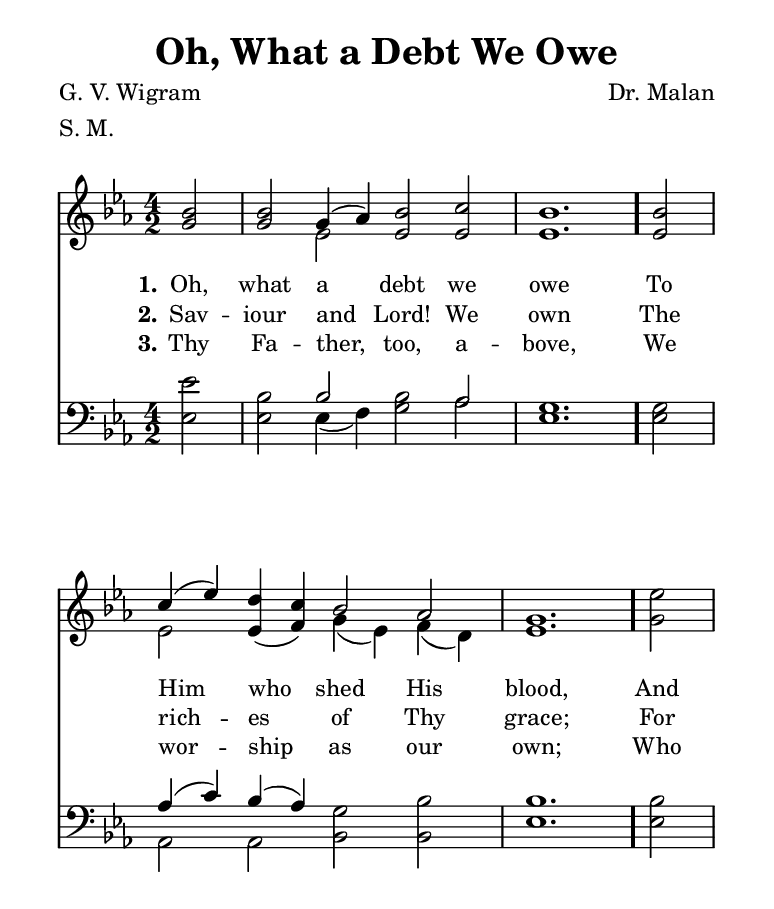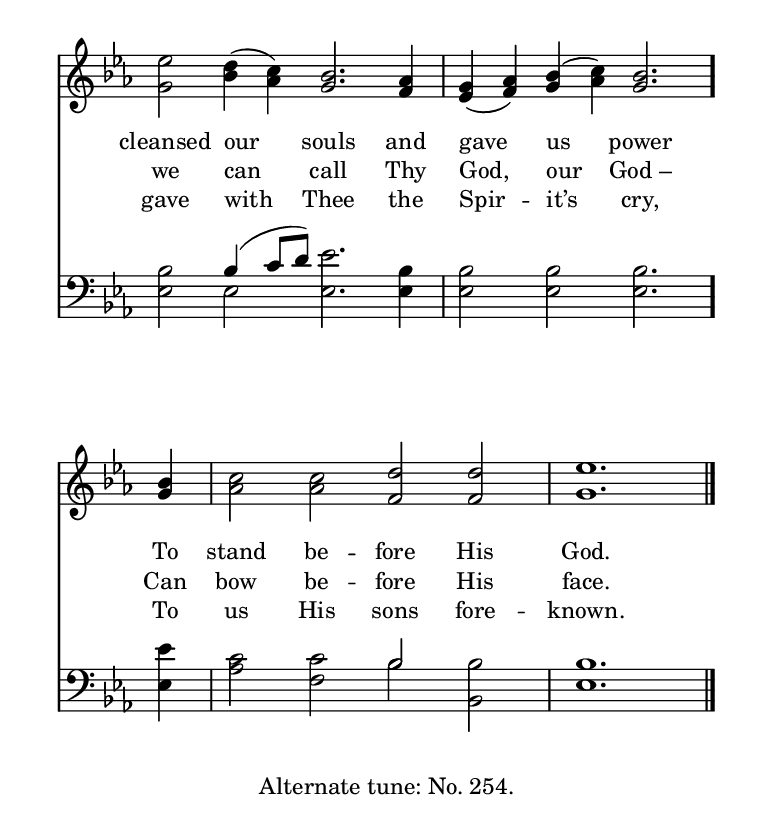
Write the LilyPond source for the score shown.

\include "common/global.ily"
\paper {
  \include "common/paper.ily"
  ragged-bottom = ##t
  systems-per-page = ##f
  system-count = #(cond (is-eogsized 2) (#t #f))
  system-system-spacing.padding = 11
}

\header{
  hymnnumber = "176"
  title = "Oh, What a Debt We Owe"
  tunename = "Silchester"
  meter = "S. M."
  poet = "G. V. Wigram"
  composer = "Dr. Malan"
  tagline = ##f
}

global = {
  \include "common/overrides.ily"
  \override Staff.TimeSignature.style = #'numbered
  \time 4/2
  \override Score.MetronomeMark.transparent = ##t % hide all fermata changes too
  \tempo 2=80
  \key ees \major
  \partial 2
  \autoBeamOff
}

notesSoprano = {
\global
\relative c'' {

  bes2 | bes g4( aes) bes2 c | bes1.
  bes2 | c4( ees) d( c) bes2 aes | g1.
  ees'2 | ees d4( c) bes2. aes4 | g( aes) bes( c) bes2. bes4 |
  c2 c d d | ees1.
  \bar "|."

}
}

notesAlto = {
\global
\relative e' {

  g2 | g ees ees ees | ees1.
  ees2 | ees ees4( f) g( ees) f( d) | ees1.
  g2 | g bes4( aes) g2. f4 | ees4( f) g( aes) g2. g4 |
  aes2 aes f f | g1.

}
}

notesTenor = {
\global
\relative a' {

  ees2 | bes bes bes aes | g1.
  g2 | aes4( c) bes( aes) g2 bes | bes1.
  bes2 | bes bes4( c8[ d]) ees2. bes4 | bes2 bes bes2. ees4 |
  c2 c bes bes | bes1.

}
}

notesBass = {
\global
\relative f {

  ees2 | ees ees4( f) g2 aes | ees1.
  ees2 | aes, aes bes bes | ees1.
  ees2 | ees ees ees2. ees4 | ees2 ees ees2. ees4 |
  aes2 f bes bes, | ees1.

}
}

wordsA = \lyricmode {
\set stanza = "1."

Oh, what a debt we owe \bar "."
To Him who shed His blood, \bar "."
And cleansed our souls and gave us power \bar "."
To stand be -- fore His God. \bar "."

}

wordsB = \lyricmode {
\set stanza = "2."

Sav -- iour and Lord! We own
The rich -- es of Thy grace;
For we can call Thy God, our God_–
Can bow be -- fore His face.

}

wordsC = \lyricmode {
\set stanza = "3."

Thy Fa -- ther, too, a -- bove,
We wor -- ship as our own;
Who gave with Thee the Spir -- it’s cry,
To us His sons fore -- known.

}

\score {
  \context ChoirStaff <<
    \context Staff = upper <<
      \set Staff.autoBeaming = ##f
      \set ChoirStaff.systemStartDelimiter = #'SystemStartBar
      \set ChoirStaff.printPartCombineTexts = ##f
      \partcombine #'(2 . 9) \notesSoprano \notesAlto
      \context NullVoice = sopranos { \voiceOne << \notesSoprano >> }
      \context Lyrics = one   \lyricsto sopranos \wordsA
      \context Lyrics = two   \lyricsto sopranos \wordsB
      \context Lyrics = three \lyricsto sopranos \wordsC
    >>
    \context Staff = men <<
      \set Staff.autoBeaming = ##f
      \clef bass
      \set ChoirStaff.printPartCombineTexts = ##f
      \partcombine #'(2 . 9) \notesTenor \notesBass
    >>
  >>
  \layout {
    \include "common/layout.ily"
  }
  \midi{
    \include "common/midi.ily"
  }
}

\noPageBreak

\markup { \vspace #2 \fill-line { \raise #2 \line { Alternate tune: No. 254. } } }

\version "2.19.49"  % necessary for upgrading to future LilyPond versions.

% vi:set et ts=2 sw=2 ai nocindent syntax=lilypond:
